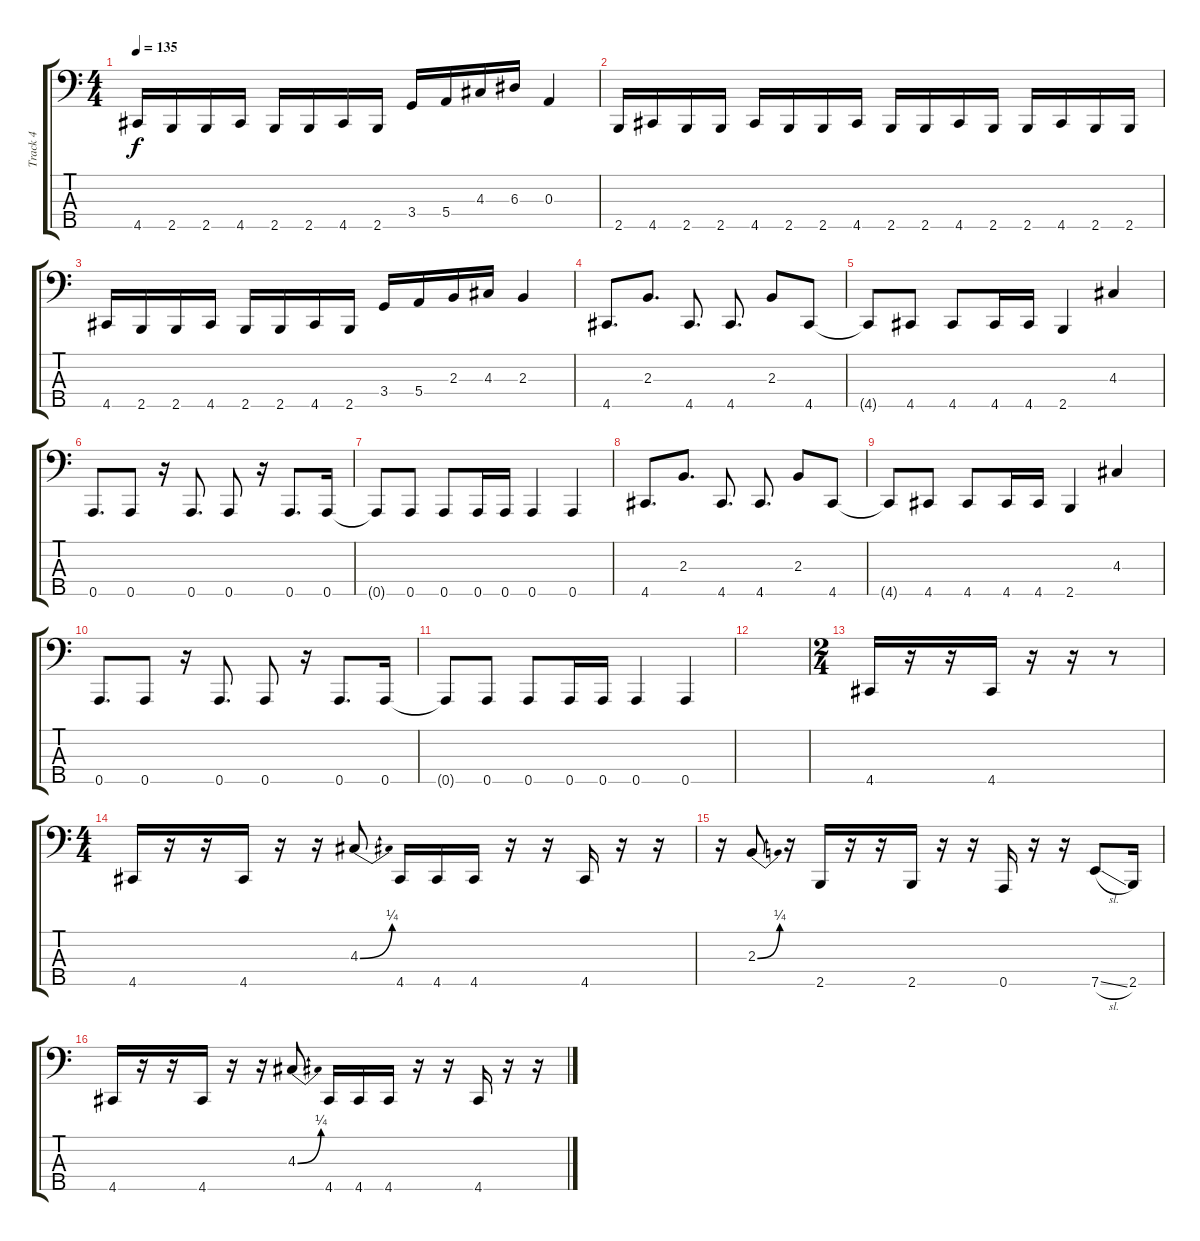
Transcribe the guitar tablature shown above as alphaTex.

\track ("Track 4" "Track 4") {instrument slapbass1}
\staff {score tabs}
\tuning (G2 D2 A1 E1 A0) {hide}
\ts (4 4)
\tempo 135
\clef f4
\ks c
4.5.16{dy f} 2.5.16 2.5.16 4.5.16 2.5.16 2.5.16 4.5.16 2.5.16 3.4.16 5.4.16 4.3.16 6.3.16 0.3.4 |
2.5.16 4.5.16 2.5.16 2.5.16 4.5.16 2.5.16 2.5.16 4.5.16 2.5.16 2.5.16 4.5.16 2.5.16 2.5.16 4.5.16 2.5.16 2.5.16 |
4.5.16 2.5.16 2.5.16 4.5.16 2.5.16 2.5.16 4.5.16 2.5.16 3.4.16 5.4.16 2.3.16 4.3.16 2.3.4 |
4.5.8{d} 2.3.8{d} 4.5.8{d} 4.5.8{d} 2.3.8 4.5.8 |
4.5{t}.8 4.5.8 4.5.8 4.5.16 4.5.16 2.5.4 4.3.4 |
0.5.8{d} 0.5.8 r.16 0.5.8{d} 0.5.8 r.16 0.5.8{d} 0.5.16 |
0.5{t}.8 0.5.8 0.5.8 0.5.16 0.5.16 0.5.4 0.5.4 |
4.5.8{d} 2.3.8{d} 4.5.8{d} 4.5.8{d} 2.3.8 4.5.8 |
4.5{t}.8 4.5.8 4.5.8 4.5.16 4.5.16 2.5.4 4.3.4 |
0.5.8{d} 0.5.8 r.16 0.5.8{d} 0.5.8 r.16 0.5.8{d} 0.5.16 |
0.5{t}.8 0.5.8 0.5.8 0.5.16 0.5.16 0.5.4 0.5.4 |
|
\ts (2 4)
4.5.16 r.16 r.16 4.5.16 r.16 r.16 r.8 |
\ts (4 4)
4.5.16 r.16 r.16 4.5.16 r.16 r.16 4.3{be (bend 0 0 60 1)}.8 4.5.16 4.5.16 4.5.16 r.16 r.16 4.5.16 r.16 r.16 |
r.16 2.3{be (bend 0 0 60 1)}.8 r.16 2.5.16 r.16 r.16 2.5.16 r.16 r.16 0.5.16 r.16 r.16 7.5{sl}.8 2.5.16 |
4.5.16 r.16 r.16 4.5.16 r.16 r.16 4.3{be (bend 0 0 60 1)}.8 4.5.16 4.5.16 4.5.16 r.16 r.16 4.5.16 r.16 r.16
